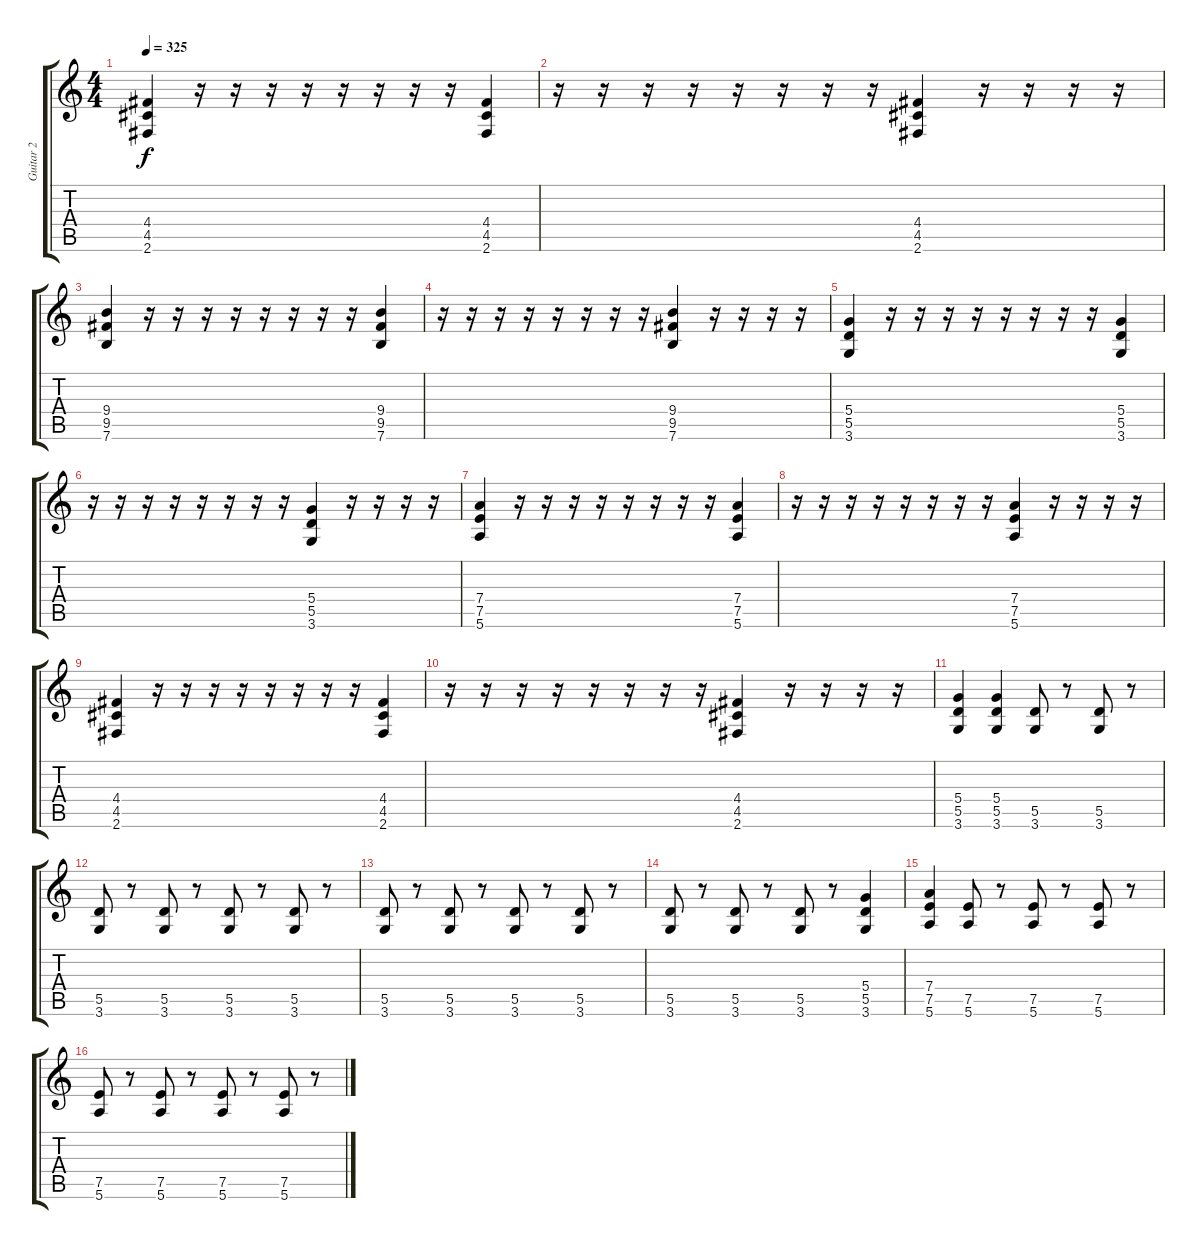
\track ("Guitar 2" "Guitar 2") {instrument distortionguitar}
\staff {score tabs}
\tuning (E4 B3 G3 D3 A2 E2) {hide}
\ts (4 4)
\tempo 325
\clef g2
\ks c
(4.4 4.5 2.6).4{dy f} r.16 r.16 r.16 r.16 r.16 r.16 r.16 r.16 (4.4 4.5 2.6).4 |
r.16 r.16 r.16 r.16 r.16 r.16 r.16 r.16 (4.4 4.5 2.6).4 r.16 r.16 r.16 r.16 |
(9.4 9.5 7.6).4 r.16 r.16 r.16 r.16 r.16 r.16 r.16 r.16 (9.4 9.5 7.6).4 |
r.16 r.16 r.16 r.16 r.16 r.16 r.16 r.16 (9.4 9.5 7.6).4 r.16 r.16 r.16 r.16 |
(5.4 5.5 3.6).4 r.16 r.16 r.16 r.16 r.16 r.16 r.16 r.16 (5.4 5.5 3.6).4 |
r.16 r.16 r.16 r.16 r.16 r.16 r.16 r.16 (5.4 5.5 3.6).4 r.16 r.16 r.16 r.16 |
(7.4 7.5 5.6).4 r.16 r.16 r.16 r.16 r.16 r.16 r.16 r.16 (7.4 7.5 5.6).4 |
r.16 r.16 r.16 r.16 r.16 r.16 r.16 r.16 (7.4 7.5 5.6).4 r.16 r.16 r.16 r.16 |
(4.4 4.5 2.6).4 r.16 r.16 r.16 r.16 r.16 r.16 r.16 r.16 (4.4 4.5 2.6).4 |
r.16 r.16 r.16 r.16 r.16 r.16 r.16 r.16 (4.4 4.5 2.6).4 r.16 r.16 r.16 r.16 |
(5.4 5.5 3.6).4 (5.4 5.5 3.6).4 (5.5 3.6).8 r.8 (5.5 3.6).8 r.8 |
(5.5 3.6).8 r.8 (5.5 3.6).8 r.8 (5.5 3.6).8 r.8 (5.5 3.6).8 r.8 |
(5.5 3.6).8 r.8 (5.5 3.6).8 r.8 (5.5 3.6).8 r.8 (5.5 3.6).8 r.8 |
(5.5 3.6).8 r.8 (5.5 3.6).8 r.8 (5.5 3.6).8 r.8 (5.4 5.5 3.6).4 |
(7.4 7.5 5.6).4 (7.5 5.6).8 r.8 (7.5 5.6).8 r.8 (7.5 5.6).8 r.8 |
(7.5 5.6).8 r.8 (7.5 5.6).8 r.8 (7.5 5.6).8 r.8 (7.5 5.6).8 r.8
